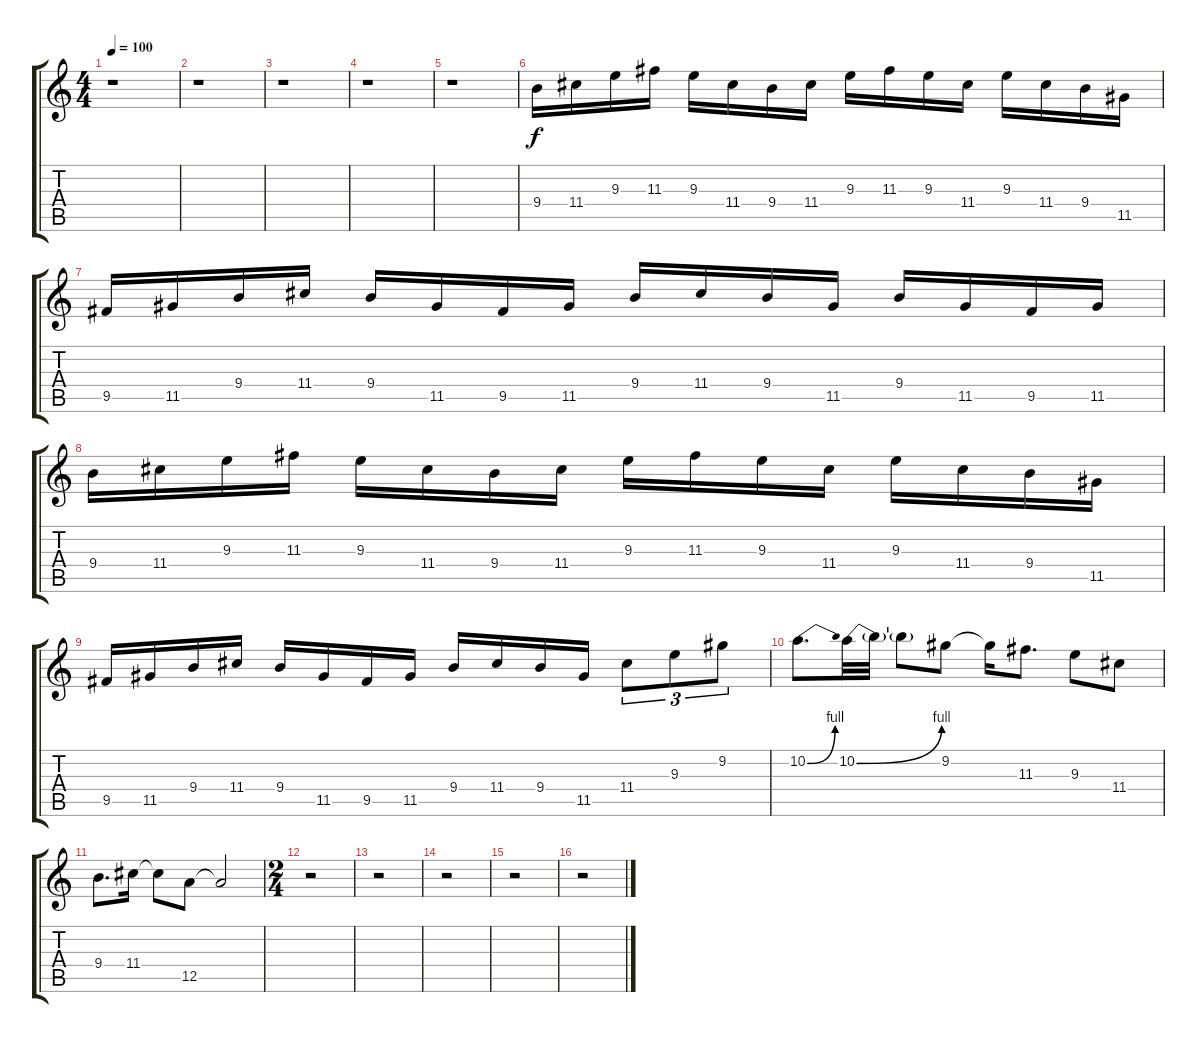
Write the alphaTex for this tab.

\track "" {instrument electricguitarjazz}
\staff {score tabs}
\tuning (E4 B3 G3 D3 A2 E2) {hide}
\ts (4 4)
\tempo 100
\clef g2
\ks c
r.1{dy f} |
r.1 |
r.1 |
r.1 |
r.1 |
9.4.16 11.4.16 9.3.16 11.3.16 9.3.16 11.4.16 9.4.16 11.4.16 9.3.16 11.3.16 9.3.16 11.4.16 9.3.16 11.4.16 9.4.16 11.5.16 |
9.5.16 11.5.16 9.4.16 11.4.16 9.4.16 11.5.16 9.5.16 11.5.16 9.4.16 11.4.16 9.4.16 11.5.16 9.4.16 11.5.16 9.5.16 11.5.16 |
9.4.16 11.4.16 9.3.16 11.3.16 9.3.16 11.4.16 9.4.16 11.4.16 9.3.16 11.3.16 9.3.16 11.4.16 9.3.16 11.4.16 9.4.16 11.5.16 |
9.5.16 11.5.16 9.4.16 11.4.16 9.4.16 11.5.16 9.5.16 11.5.16 9.4.16 11.4.16 9.4.16 11.5.16 11.4.8{tu (3 2)} 9.3.8{tu (3 2)} 9.2.8{tu (3 2)} |
10.2{be (bend 0 0 60 4)}.8{d} 10.2{be (bend 0 0 60 4)}.32 10.2{t}.32 10.2{t}.8 9.2.8 9.2{t}.16 11.3.8{d} 9.3.8 11.4.8 |
9.4.8{d} 11.4.16 11.4{t}.8 12.5.8 12.5{t}.2 |
\ts (2 4)
r.2 |
r.2 |
r.2 |
r.2 |
r.2
